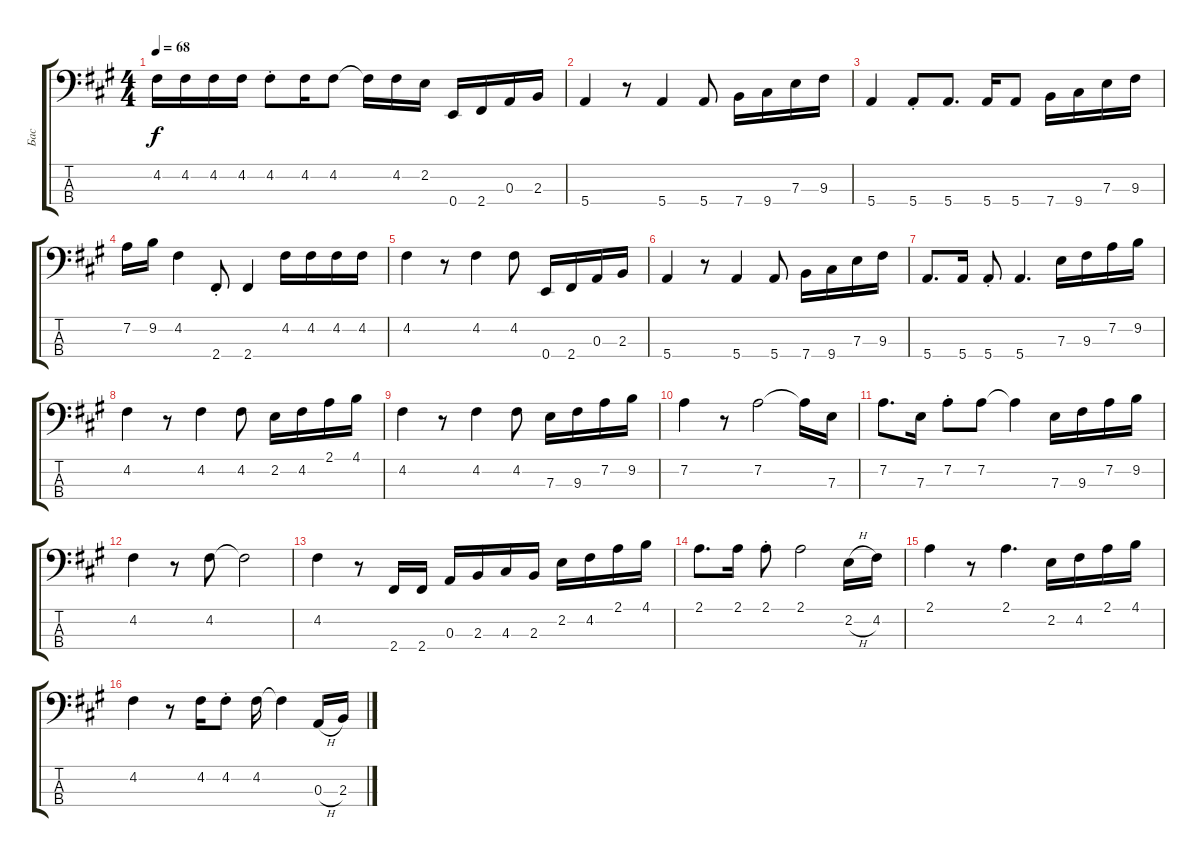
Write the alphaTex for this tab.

\track ("Бас" "Бас") {instrument electricbassfinger}
\staff {score tabs}
\tuning (G2 D2 A1 E1) {hide}
\ts (4 4)
\tempo 68
\clef f4
\ks a
4.2.16{dy f} 4.2.16 4.2.16 4.2.16 4.2{st}.8 4.2.16 4.2.8 4.2{t}.16 4.2.16 2.2.16 0.4.16 2.4.16 0.3.16 2.3.16 |
5.4.4 r.8 5.4.4 5.4.8 7.4.16 9.4.16 7.3.16 9.3.16 |
5.4.4 5.4{st}.8 5.4.8{d} 5.4.16 5.4.8 7.4.16 9.4.16 7.3.16 9.3.16 |
7.2.16 9.2.16 4.2.4 2.4{st}.8 2.4.4 4.2.16 4.2.16 4.2.16 4.2.16 |
4.2.4 r.8 4.2.4 4.2.8 0.4.16 2.4.16 0.3.16 2.3.16 |
5.4.4 r.8 5.4.4 5.4.8 7.4.16 9.4.16 7.3.16 9.3.16 |
5.4.8{d} 5.4.16 5.4{st}.8 5.4.4{d} 7.3.16 9.3.16 7.2.16 9.2.16 |
4.2.4 r.8 4.2.4 4.2.8 2.2.16 4.2.16 2.1.16 4.1.16 |
4.2.4 r.8 4.2.4 4.2.8 7.3.16 9.3.16 7.2.16 9.2.16 |
7.2.4 r.8 7.2.2 7.2{t}.16 7.3.16 |
7.2.8{d} 7.3.16 7.2{st}.8 7.2.8 7.2{t}.4 7.3.16 9.3.16 7.2.16 9.2.16 |
4.2.4 r.8 4.2.8 4.2{t}.2 |
4.2.4 r.8 2.4.16 2.4.16 0.3.16 2.3.16 4.3.16 2.3.16 2.2.16 4.2.16 2.1.16 4.1.16 |
2.1.8{d} 2.1.16 2.1{st}.8 2.1.2 2.2{h}.16 4.2.16 |
2.1.4 r.8 2.1.4{d} 2.2.16 4.2.16 2.1.16 4.1.16 |
4.2.4 r.8 4.2.16 4.2{st}.8 4.2.16 4.2{t}.4 0.3{h}.16 2.3.16
